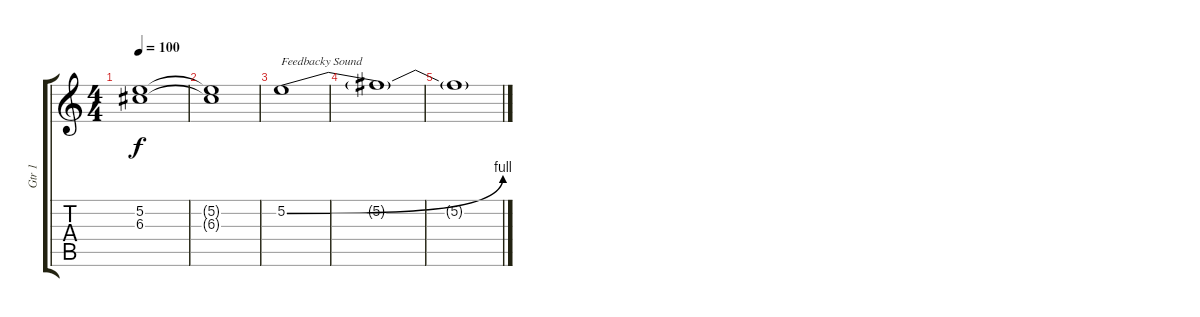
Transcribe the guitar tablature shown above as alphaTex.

\track ("Gtr 1" "Gtr 1") {instrument distortionguitar}
\staff {score tabs}
\tuning (E4 B3 G3 D3 A2 E2) {hide}
\ts (4 4)
\tempo 100
\clef g2
\ks c
(5.2{t} 6.3{t}).1{dy f} |
(5.2{t} 6.3{t}).1 |
5.2{be (bend 0 0 60 4)}.1{txt "Feedbacky Sound" volume 12} |
5.2{t}.1 |
5.2{t}.1
